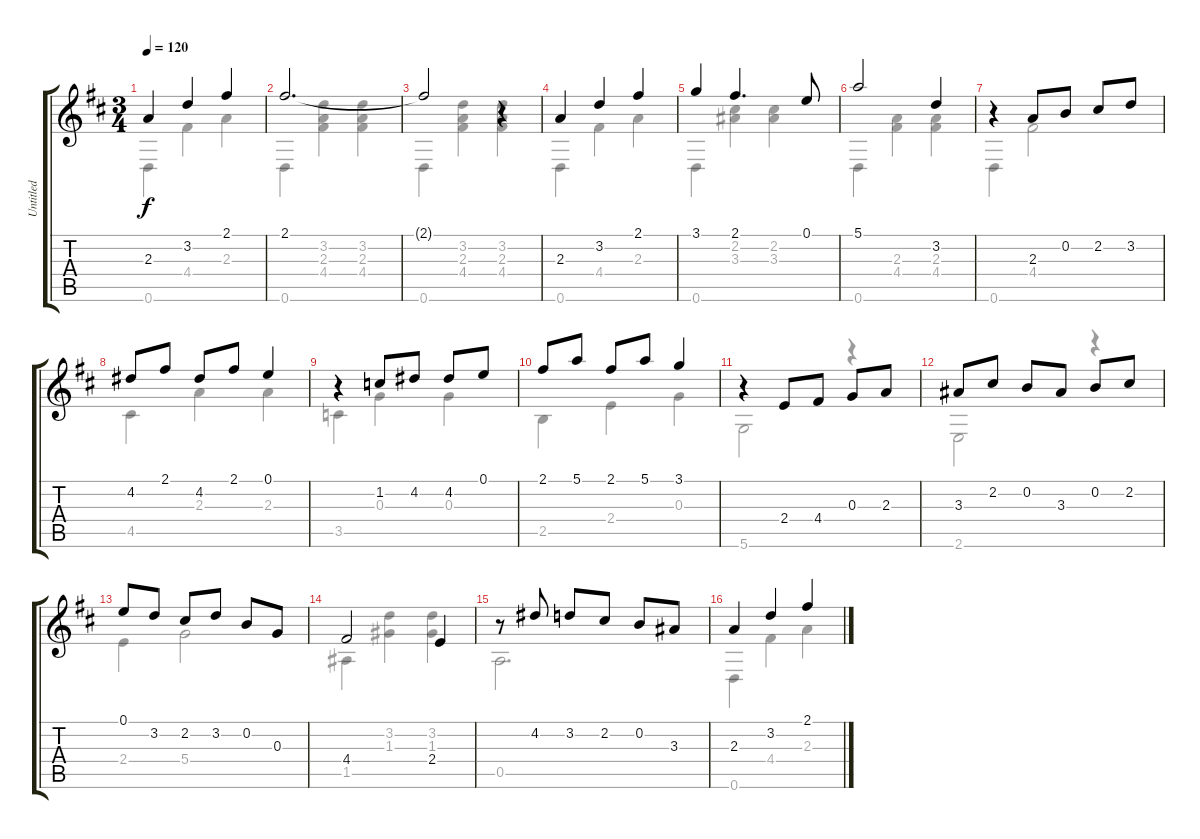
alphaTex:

\track ("Untitled" "Untitled") {instrument acousticguitarnylon}
\staff {score tabs}
\tuning (E4 B3 G3 D3 A2 D2) {hide}
\voice
\ts (3 4)
\tempo 120
\clef g2
\ks d
2.3.4{dy f} 3.2.4 2.1.4 |
2.1.2{d} |
2.1{t}.2 r.4 |
2.3.4 3.2.4 2.1.4 |
3.1.4 2.1.4{d} 0.1.8 |
5.1.2 3.2.4 |
r.4 2.3.8 0.2.8 2.2.8 3.2.8 |
4.2.8 2.1.8 4.2.8 2.1.8 0.1.4 |
r.4 1.2.8 4.2.8 4.2.8 0.1.8 |
2.1.8 5.1.8 2.1.8 5.1.8 3.1.4 |
r.4 2.4.8 4.4.8 0.3.8 2.3.8 |
3.3.8 2.2.8 0.2.8 3.3.8 0.2.8 2.2.8 |
0.1.8 3.2.8 2.2.8 3.2.8 0.2.8 0.3.8 |
4.4.2 2.4.4 |
r.8 4.2.8 3.2.8 2.2.8 0.2.8 3.3.8 |
2.3.4 3.2.4 2.1.4
\voice
\clef g2
\ottava regular
\simile none
\ks d
0.6.4{dy f} 4.4.4 2.3.4 |
0.6.4 (3.2 2.3 4.4).4 (3.2 2.3 4.4).4 |
0.6.4 (3.2 2.3 4.4).4 (3.2 2.3 4.4).4 |
0.6.4 4.4.4 2.3.4 |
0.6.4 (2.2 3.3).4 (2.2 3.3).4 |
0.6.4 (2.3 4.4).4 (2.3 4.4).4 |
0.6.4 4.4.2 |
4.5.4 2.3.4 2.3.4 |
3.5.4 0.3.4 0.3.4 |
2.5.4 2.4.4 0.3.4 |
5.6.2 r.4 |
2.6.2 r.4 |
2.4.4 5.4.2 |
1.5.4 (3.2 1.3).4 (3.2 1.3).4 |
0.5.2{d} |
0.6.4 4.4.4 2.3.4
